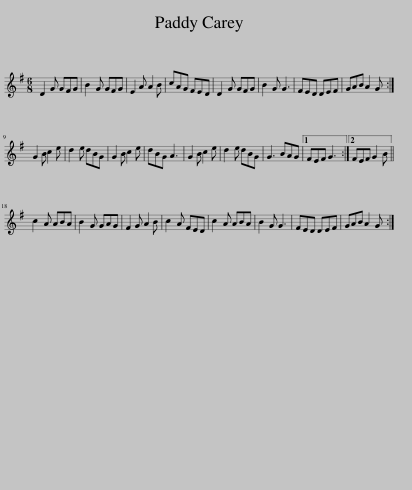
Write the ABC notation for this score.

X:1
L:1/8
M:6/8
I:linebreak $
K:G
V:1 treble
V:1
 D2 G GFG | B2 G GFG | E2 A A2 B | cAG FED | D2 G GFG | %5
 B2 G G3 | FED DEF | GAB A2 G :|$ G2 B c2 e | d2 e dBG | %10
 G2 B c2 e | dBG A3 | G2 B c2 e | d2 e dBG | G3 BAG |1 %15
 FEF G3 :|2 FEF G2 B ||$ c2 A ABA | B2 G GAG | F2 G A2 B | %20
 c2 A FED | c2 A ABA | B2 G G3 | FED DEF | GAB A2 G :| %25
